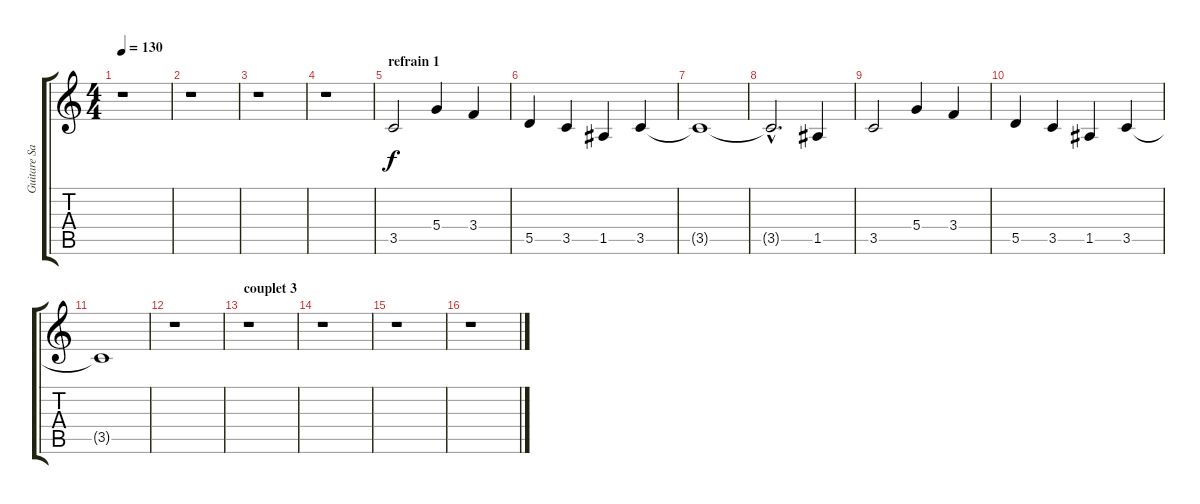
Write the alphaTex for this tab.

\track ("Guitare Sat" "Guitare Sa") {instrument distortionguitar}
\staff {score tabs}
\tuning (E4 B3 G3 D3 A2 E2) {hide}
\ts (4 4)
\tempo 130
\clef g2
\ks c
r.1{dy f} |
r.1 |
r.1 |
r.1 |
\section ("" "refrain 1")
3.5.2 5.4.4 3.4.4 |
5.5.4 3.5.4 1.5.4 3.5.4 |
3.5{t}.1 |
3.5{hac t}.2{d} 1.5.4 |
3.5.2 5.4.4 3.4.4 |
5.5.4 3.5.4 1.5.4 3.5.4 |
3.5{t}.1 |
r.1 |
\section ("" "couplet 3")
r.1 |
r.1 |
r.1 |
r.1
